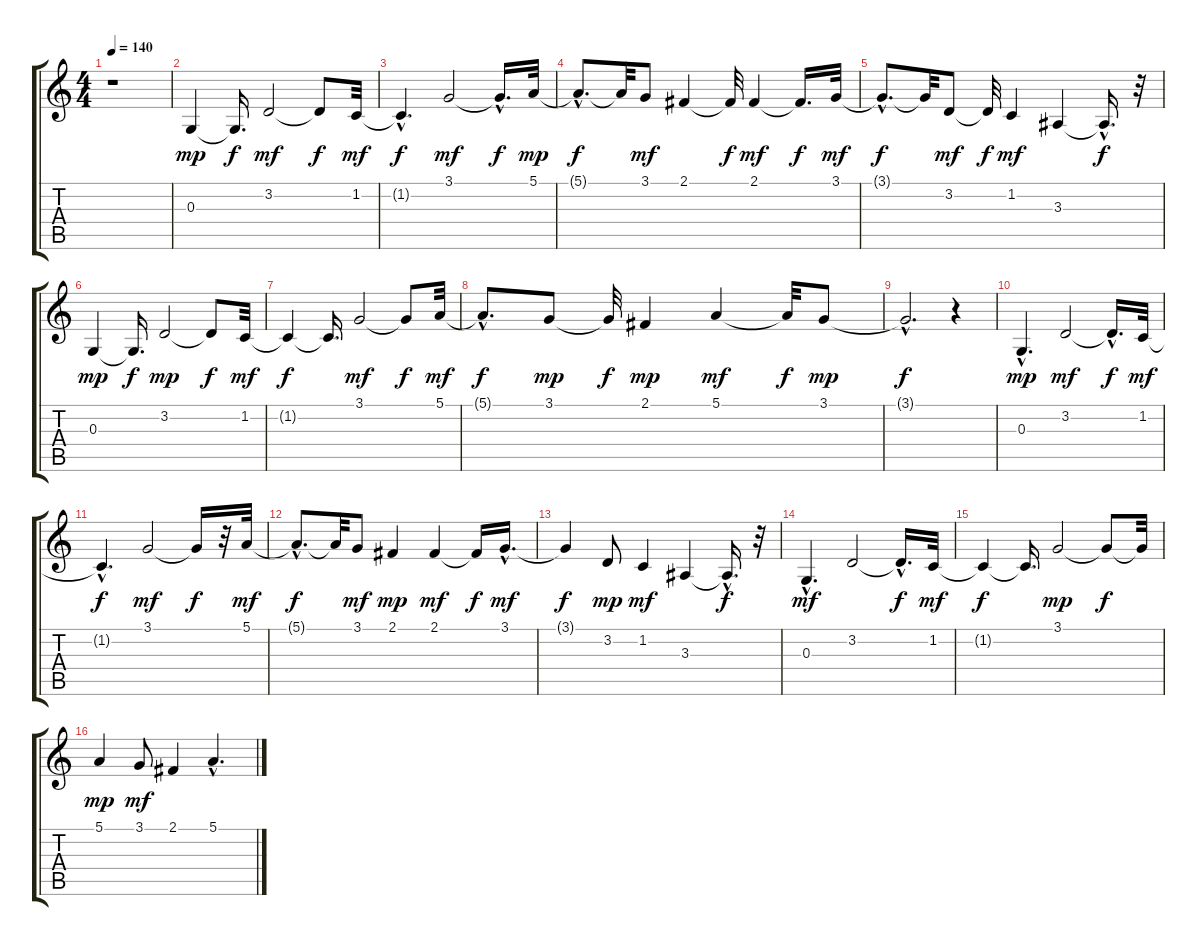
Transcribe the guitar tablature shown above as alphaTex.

\track "" {instrument harmonica}
\staff {score tabs}
\tuning (E4 B3 G3 D3 A2 E2) {hide}
\ts (4 4)
\tempo 140
\clef g2
\ks c
r.1{dy f} |
0.3.4{dy mp} 0.3{t}.16{d dy f} 3.2.2{dy mf} 3.2{t}.8{dy f} 1.2.32{dy mf} |
1.2{hac t}.4{d dy f} 3.1.2{dy mf} 3.1{hac t}.16{d dy f} 5.1.32{dy mp} |
5.1{hac t}.8{d dy f} 5.1{t}.32 3.1.8{dy mf} 2.1.4 2.1{t}.32{dy f} 2.1.4{dy mf} 2.1{t}.16{d dy f} 3.1.32{dy mf} |
3.1{hac t}.8{d dy f} 3.1{t}.32 3.2.8{dy mf} 3.2{t}.32{dy f} 1.2.4{dy mf} 3.3.4 3.3{hac t}.16{d dy f} r.32 |
0.3.4{dy mp} 0.3{t}.16{d dy f} 3.2.2{dy mp} 3.2{t}.8{dy f} 1.2.32{dy mf} |
1.2{t}.4{dy f} 1.2{t}.16{d} 3.1.2{dy mf} 3.1{t}.8{dy f} 5.1.32{dy mf} |
5.1{hac t}.8{d dy f} 3.1.8{dy mp} 3.1{t}.32{dy f} 2.1.4{dy mp} 5.1.4{dy mf} 5.1{t}.32{dy f} 3.1.8{dy mp} |
3.1{hac t}.2{d dy f} r.4 |
0.3{hac}.4{d dy mp} 3.2.2{dy mf} 3.2{hac t}.16{d dy f} 1.2.32{dy mf} |
1.2{hac t}.4{d dy f} 3.1.2{dy mf} 3.1{t}.16{dy f} r.32 5.1.32{dy mf} |
5.1{hac t}.8{d dy f} 5.1{t}.32 3.1.8{dy mf} 2.1.4{dy mp} 2.1.4{dy mf} 2.1{t}.16{dy f} 3.1{hac}.16{d dy mf} |
3.1{t}.4{dy f} 3.2.8{dy mp} 1.2.4{dy mf} 3.3.4 3.3{hac t}.16{d dy f} r.32 |
0.3{hac}.4{d dy mf} 3.2.2 3.2{hac t}.16{d dy f} 1.2.32{dy mf} |
1.2{t}.4{dy f} 1.2{t}.16{d} 3.1.2{dy mp} 3.1{t}.8{dy f} 3.1{t}.32 |
5.1.4{dy mp} 3.1.8{dy mf} 2.1.4 5.1{hac}.4{d}
